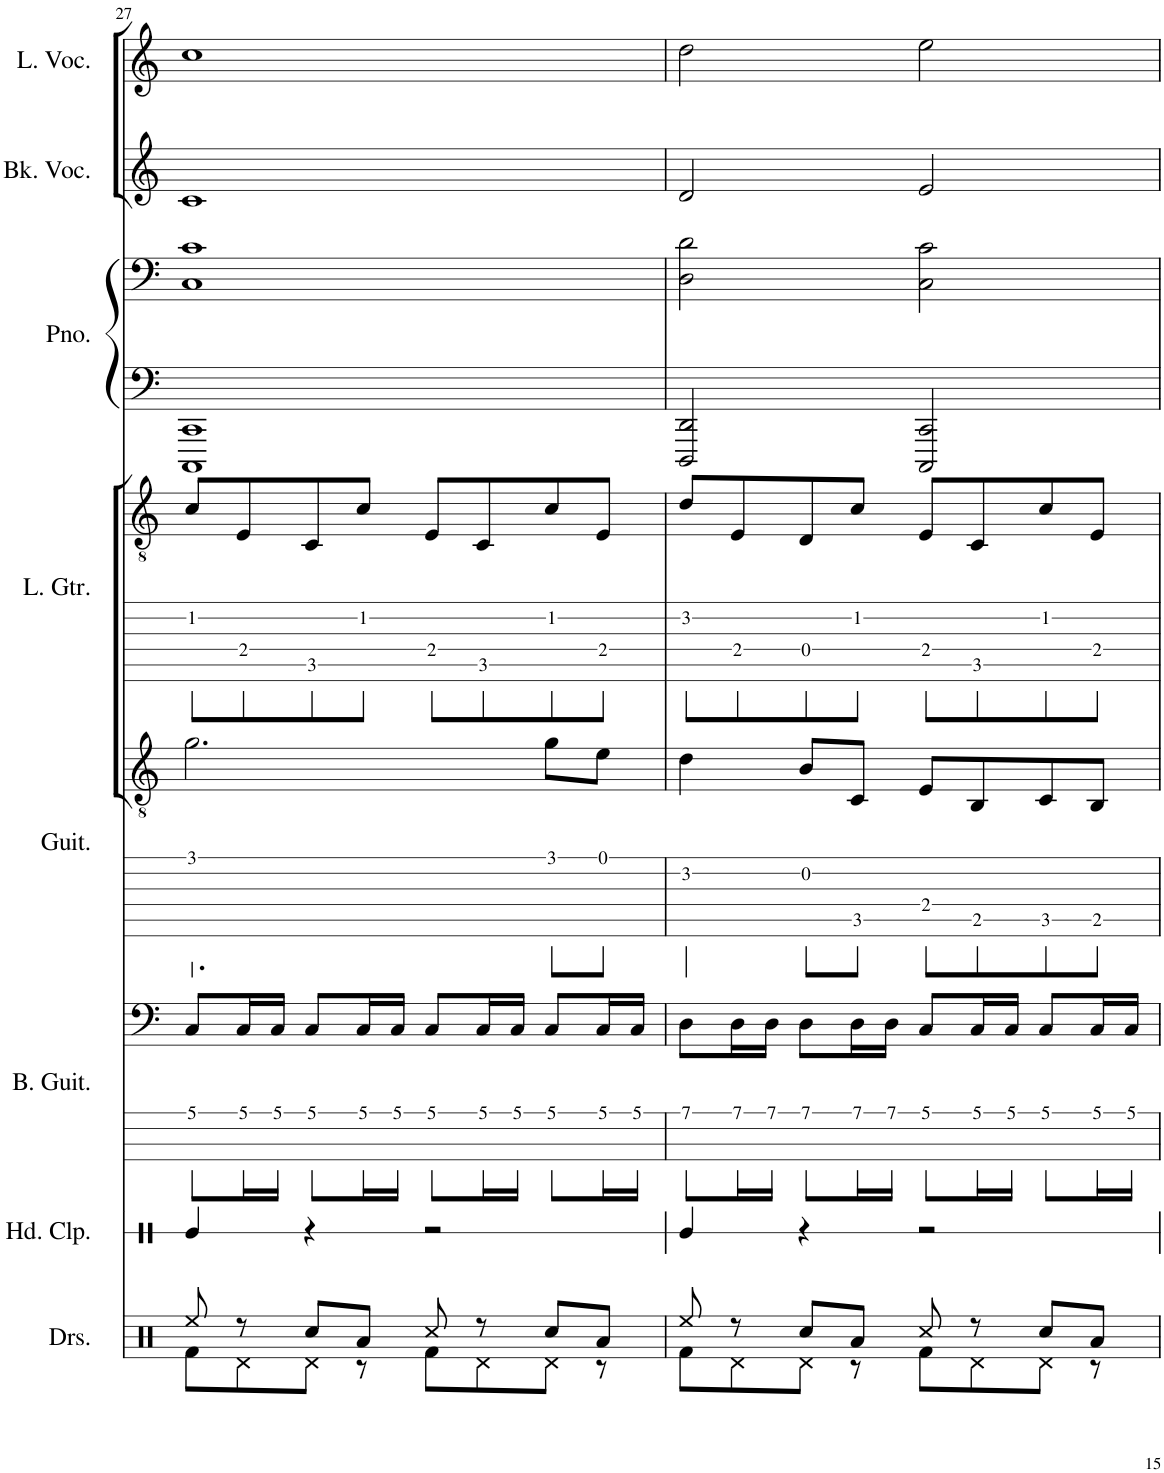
**kern	**kern	**kern	**kern	**kern	**kern	**kern	**kern	**kern	**kern	**kern	**kern
*part12	*part11	*part10	*part9	*part8	*part7	*part6	*part5	*part4	*part3	*part2	*part1
*staff12	*staff11	*staff10	*staff9	*staff8	*staff7	*staff6	*staff5	*staff4	*staff3	*staff2	*staff1
*I"Drumset	*I"Hand Clap	*I"Bass Guitar	*I"Bass Guitar	*I"Classical Guitar	*I"Classical Guitar	*I"Lead Guitar	*I"Lead Guitar	*I"Piano	*I"Piano	*I"Backing Vocals	*I"Lead Vocals
*I'Drs.	*I'Hd. Clp.	*I'B. Guit.	*I'B. Guit.	*I'Guit.	*I'Guit.	*I'L. Gtr.	*I'L. Gtr.	*I'Pno.	*I'Pno.	*I'Bk. Voc.	*I'L. Voc.
!!LO:PB:g=z
*clefX	*clefX	*	*clefF4	*	*clefGv2	*	*clefGv2	*clefF4	*clefF4	*clefG2	*clefG2
*	*	*Trd7c12	*Trd7c12	*	*	*	*	*	*	*	*
*k[]	*k[]	*k[]	*k[]	*k[]	*k[]	*k[]	*k[]	*k[]	*k[]	*k[]	*k[]
*M4/4	*M4/4	*M4/4	*M4/4	*M4/4	*M4/4	*M4/4	*M4/4	*M4/4	*M4/4	*M4/4	*M4/4
=27	=27	=27	=27	=27	=27	=27	=27	=27	=27	=27	=27
*^	*	*	*	*	*	*	*	*	*	*	*
8Ree/	8Rf\L	4Re/	8C\L	8C/L	2.g\	2.g\	8c\L	8c/L	1CCC 1CC	1C 1c	1c	1cc
8r	8Rd\	.	16C\L	16C/L	.	.	8E\	8E/	.	.	.	.
.	.	.	16C\JJ	16C/JJ	.	.	.	.	.	.	.	.
8Rcc/L	8Rd\J	4r	8C\L	8C/L	.	.	8C\	8C/	.	.	.	.
8Ra/J	8r	.	16C\L	16C/L	.	.	8c\J	8c/J	.	.	.	.
.	.	.	16C\JJ	16C/JJ	.	.	.	.	.	.	.	.
8Rcc/	8Rf\L	2r	8C\L	8C/L	.	.	8E\L	8E/L	.	.	.	.
8r	8Rd\	.	16C\L	16C/L	.	.	8C\	8C/	.	.	.	.
.	.	.	16C\JJ	16C/JJ	.	.	.	.	.	.	.	.
8Rcc/L	8Rd\J	.	8C\L	8C/L	8g\L	8g\L	8c\	8c/	.	.	.	.
8Ra/J	8r	.	16C\L	16C/L	8e\J	8e\J	8E\J	8E/J	.	.	.	.
.	.	.	16C\JJ	16C/JJ	.	.	.	.	.	.	.	.
=28	=28	=28	=28	=28	=28	=28	=28	=28	=28	=28	=28	=28
8Ree/	8Rf\L	4Re/	8D\L	8D\L	4d\	4d\	8d\L	8d/L	2DDD/ 2DD/	2D\ 2d\	2d/	2dd\
8r	8Rd\	.	16D\L	16D\L	.	.	8E\	8E/	.	.	.	.
.	.	.	16D\JJ	16D\JJ	.	.	.	.	.	.	.	.
8Rcc/L	8Rd\J	4r	8D\L	8D\L	8B\L	8B/L	8D\	8D/	.	.	.	.
8Ra/J	8r	.	16D\L	16D\L	8C\J	8C/J	8c\J	8c/J	.	.	.	.
.	.	.	16D\JJ	16D\JJ	.	.	.	.	.	.	.	.
8Rcc/	8Rf\L	2r	8C\L	8C/L	8E\L	8E/L	8E\L	8E/L	2CCC/ 2CC/	2C\ 2c\	2e/	2ee\
8r	8Rd\	.	16C\L	16C/L	8BB\	8BB/	8C\	8C/	.	.	.	.
.	.	.	16C\JJ	16C/JJ	.	.	.	.	.	.	.	.
8Rcc/L	8Rd\J	.	8C\L	8C/L	8C\	8C/	8c\	8c/	.	.	.	.
8Ra/J	8r	.	16C\L	16C/L	8BB\J	8BB/J	8E\J	8E/J	.	.	.	.
.	.	.	16C\JJ	16C/JJ	.	.	.	.	.	.	.	.
*v	*v	*	*	*	*	*	*	*	*	*	*	*
=	=	=	=	=	=	=	=	=	=	=	=
*-	*-	*-	*-	*-	*-	*-	*-	*-	*-	*-	*-
